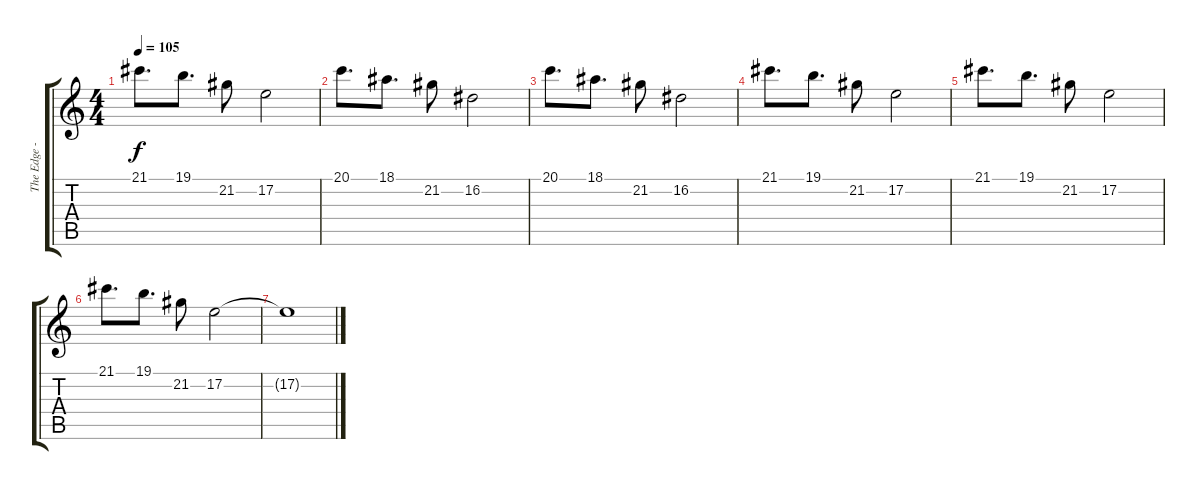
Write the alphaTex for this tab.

\track ("The Edge - Piano" "The Edge -") {instrument acousticgrandpiano}
\staff {score tabs}
\tuning (E4 B3 G3 D3 A2 E2) {hide}
\ts (4 4)
\tempo 105
\clef g2
\ks c
21.1.8{d dy f} 19.1.8{d} 21.2.8 17.2.2 |
20.1.8{d} 18.1.8{d} 21.2.8 16.2.2 |
20.1.8{d} 18.1.8{d} 21.2.8 16.2.2 |
21.1.8{d} 19.1.8{d} 21.2.8 17.2.2 |
21.1.8{d} 19.1.8{d} 21.2.8 17.2.2 |
21.1.8{d} 19.1.8{d} 21.2.8 17.2.2 |
17.2{t}.1
